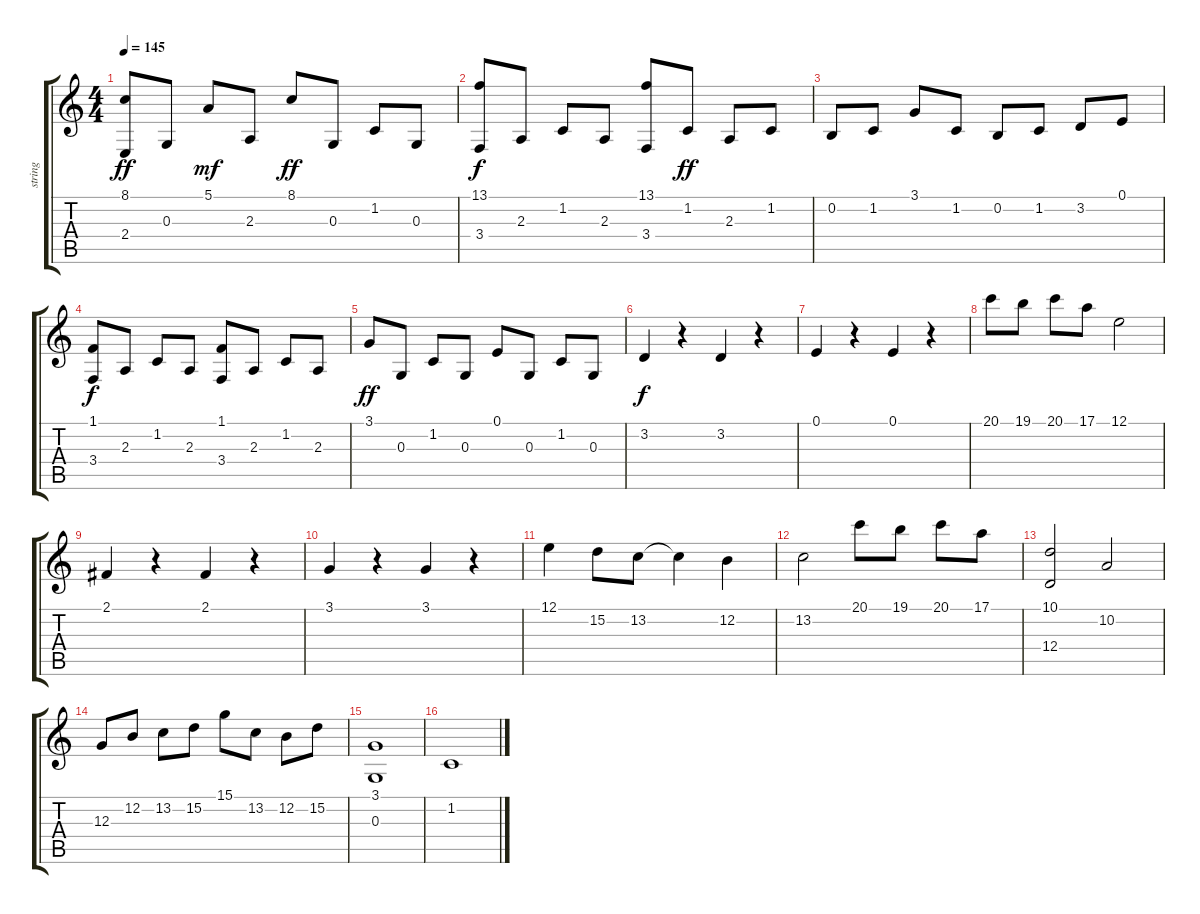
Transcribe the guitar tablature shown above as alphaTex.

\track ("string" "string") {instrument stringensemble1}
\staff {score tabs}
\tuning (E4 B3 G3 D3 A2 E2) {hide}
\ts (4 4)
\tempo 145
\clef g2
\ks c
(8.1 2.4).8{dy ff} 0.3.8 5.1.8{dy mf} 2.3.8 8.1.8{dy ff} 0.3.8 1.2.8 0.3.8 |
(13.1 3.4).8{dy f} 2.3.8 1.2.8 2.3.8 (13.1 3.4).8 1.2.8{dy ff} 2.3.8 1.2.8 |
0.2.8 1.2.8 3.1.8 1.2.8 0.2.8 1.2.8 3.2.8 0.1.8 |
(1.1 3.4).8{dy f} 2.3.8 1.2.8 2.3.8 (1.1 3.4).8 2.3.8 1.2.8 2.3.8 |
3.1.8{dy ff} 0.3.8 1.2.8 0.3.8 0.1.8 0.3.8 1.2.8 0.3.8 |
3.2.4{dy f} r.4 3.2.4 r.4 |
0.1.4 r.4 0.1.4 r.4 |
20.1.8 19.1.8 20.1.8 17.1.8 12.1.2 |
2.1.4 r.4 2.1.4 r.4 |
3.1.4 r.4 3.1.4 r.4 |
12.1.4 15.2.8 13.2.8 13.2{t}.4 12.2.4 |
13.2.2 20.1.8 19.1.8 20.1.8 17.1.8 |
(10.1 12.4).2 10.2.2 |
12.3.8 12.2.8 13.2.8 15.2.8 15.1.8 13.2.8 12.2.8 15.2.8 |
(3.1 0.3).1 |
1.2.1
